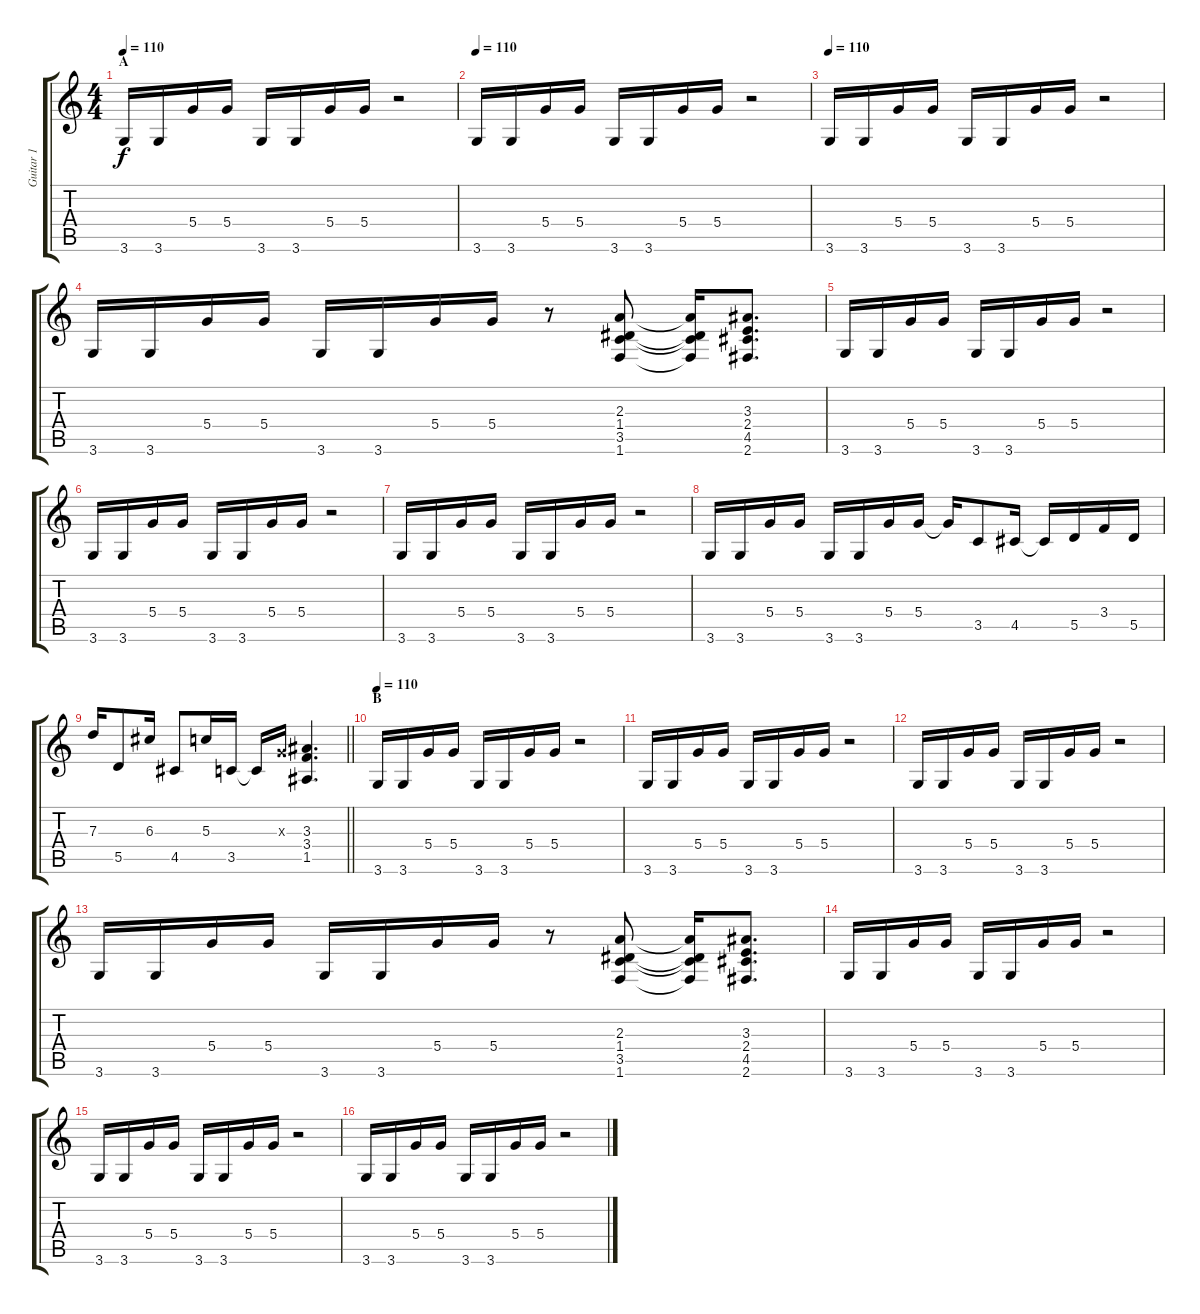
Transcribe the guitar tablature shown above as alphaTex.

\track ("Guitar 1" "Guitar 1") {instrument distortionguitar}
\staff {score tabs}
\tuning (E4 B3 G3 D3 A2 E2) {hide}
\ts (4 4)
\section ("" "A")
\tempo 110
\clef g2
\ks c
3.6.16{dy f instrument distortionguitar} 3.6.16 5.4.16 5.4.16 3.6.16 3.6.16 5.4.16 5.4.16 r.2 |
\tempo 110
3.6.16 3.6.16 5.4.16 5.4.16 3.6.16 3.6.16 5.4.16 5.4.16 r.2 |
\tempo 110
3.6.16 3.6.16 5.4.16 5.4.16 3.6.16 3.6.16 5.4.16 5.4.16 r.2 |
3.6.16 3.6.16 5.4.16 5.4.16 3.6.16 3.6.16 5.4.16 5.4.16 r.8 (2.3 1.4 3.5 1.6).8 (2.3{t} 1.4{t} 3.5{t} 1.6{t}).16 (3.3 2.4 4.5 2.6).8{d} |
3.6.16 3.6.16 5.4.16 5.4.16 3.6.16 3.6.16 5.4.16 5.4.16 r.2 |
3.6.16 3.6.16 5.4.16 5.4.16 3.6.16 3.6.16 5.4.16 5.4.16 r.2 |
3.6.16 3.6.16 5.4.16 5.4.16 3.6.16 3.6.16 5.4.16 5.4.16 r.2 |
3.6.16 3.6.16 5.4.16 5.4.16 3.6.16 3.6.16 5.4.16 5.4.16 5.4{t}.16 3.5.8 4.5.16 4.5{t}.16 5.5.16 3.4.16 5.5.16 |
\barLineRight lightlight
7.3.16 5.5.8 6.3.16 4.5.8 5.3.16 3.5.16 3.5{t}.16 0.3{x}.16 (3.3 3.4 1.5).4{d} |
\section ("" "B")
\tempo 110
3.6.16{volume 16} 3.6.16 5.4.16 5.4.16 3.6.16 3.6.16 5.4.16 5.4.16 r.2 |
3.6.16 3.6.16 5.4.16 5.4.16 3.6.16 3.6.16 5.4.16 5.4.16 r.2 |
3.6.16 3.6.16 5.4.16 5.4.16 3.6.16 3.6.16 5.4.16 5.4.16 r.2 |
3.6.16 3.6.16 5.4.16 5.4.16 3.6.16 3.6.16 5.4.16 5.4.16 r.8 (2.3 1.4 3.5 1.6).8 (2.3{t} 1.4{t} 3.5{t} 1.6{t}).16 (3.3 2.4 4.5 2.6).8{d} |
3.6.16 3.6.16 5.4.16 5.4.16 3.6.16 3.6.16 5.4.16 5.4.16 r.2 |
3.6.16 3.6.16 5.4.16 5.4.16 3.6.16 3.6.16 5.4.16 5.4.16 r.2 |
3.6.16 3.6.16 5.4.16 5.4.16 3.6.16 3.6.16 5.4.16 5.4.16 r.2
